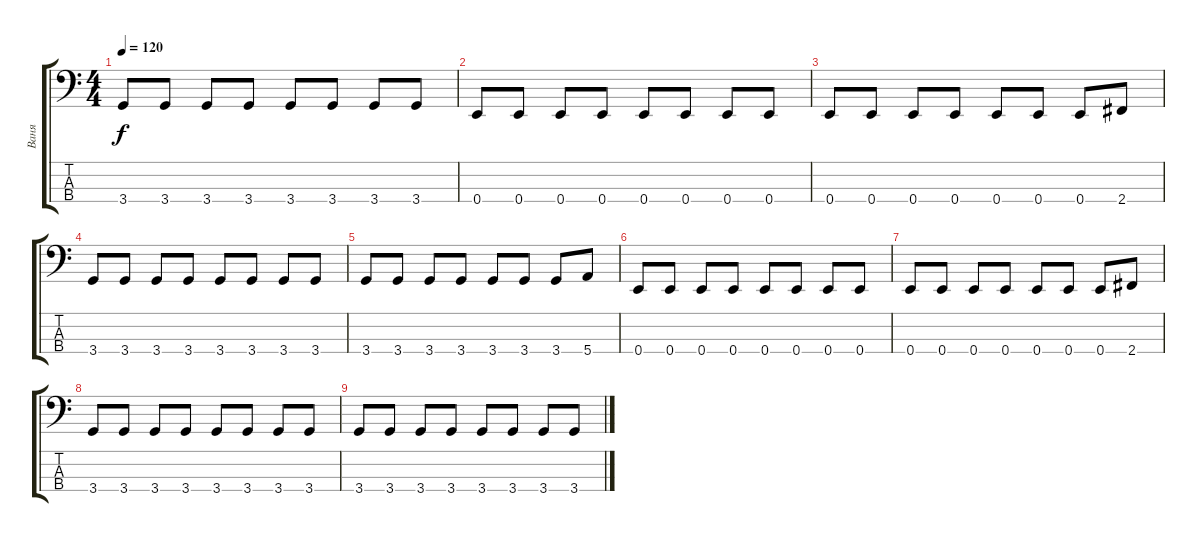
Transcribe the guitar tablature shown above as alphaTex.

\track ("Ваня" "Ваня") {instrument electricbassfinger}
\staff {score tabs}
\tuning (G2 D2 A1 E1) {hide}
\ts (4 4)
\tempo 120
\clef f4
\ks c
3.4.8{dy f} 3.4.8 3.4.8 3.4.8 3.4.8 3.4.8 3.4.8 3.4.8 |
0.4.8 0.4.8 0.4.8 0.4.8 0.4.8 0.4.8 0.4.8 0.4.8 |
0.4.8 0.4.8 0.4.8 0.4.8 0.4.8 0.4.8 0.4.8 2.4.8 |
3.4.8 3.4.8 3.4.8 3.4.8 3.4.8 3.4.8 3.4.8 3.4.8 |
3.4.8 3.4.8 3.4.8 3.4.8 3.4.8 3.4.8 3.4.8 5.4.8 |
0.4.8 0.4.8 0.4.8 0.4.8 0.4.8 0.4.8 0.4.8 0.4.8 |
0.4.8 0.4.8 0.4.8 0.4.8 0.4.8 0.4.8 0.4.8 2.4.8 |
3.4.8 3.4.8 3.4.8 3.4.8 3.4.8 3.4.8 3.4.8 3.4.8 |
3.4.8 3.4.8 3.4.8 3.4.8 3.4.8 3.4.8 3.4.8 3.4.8
